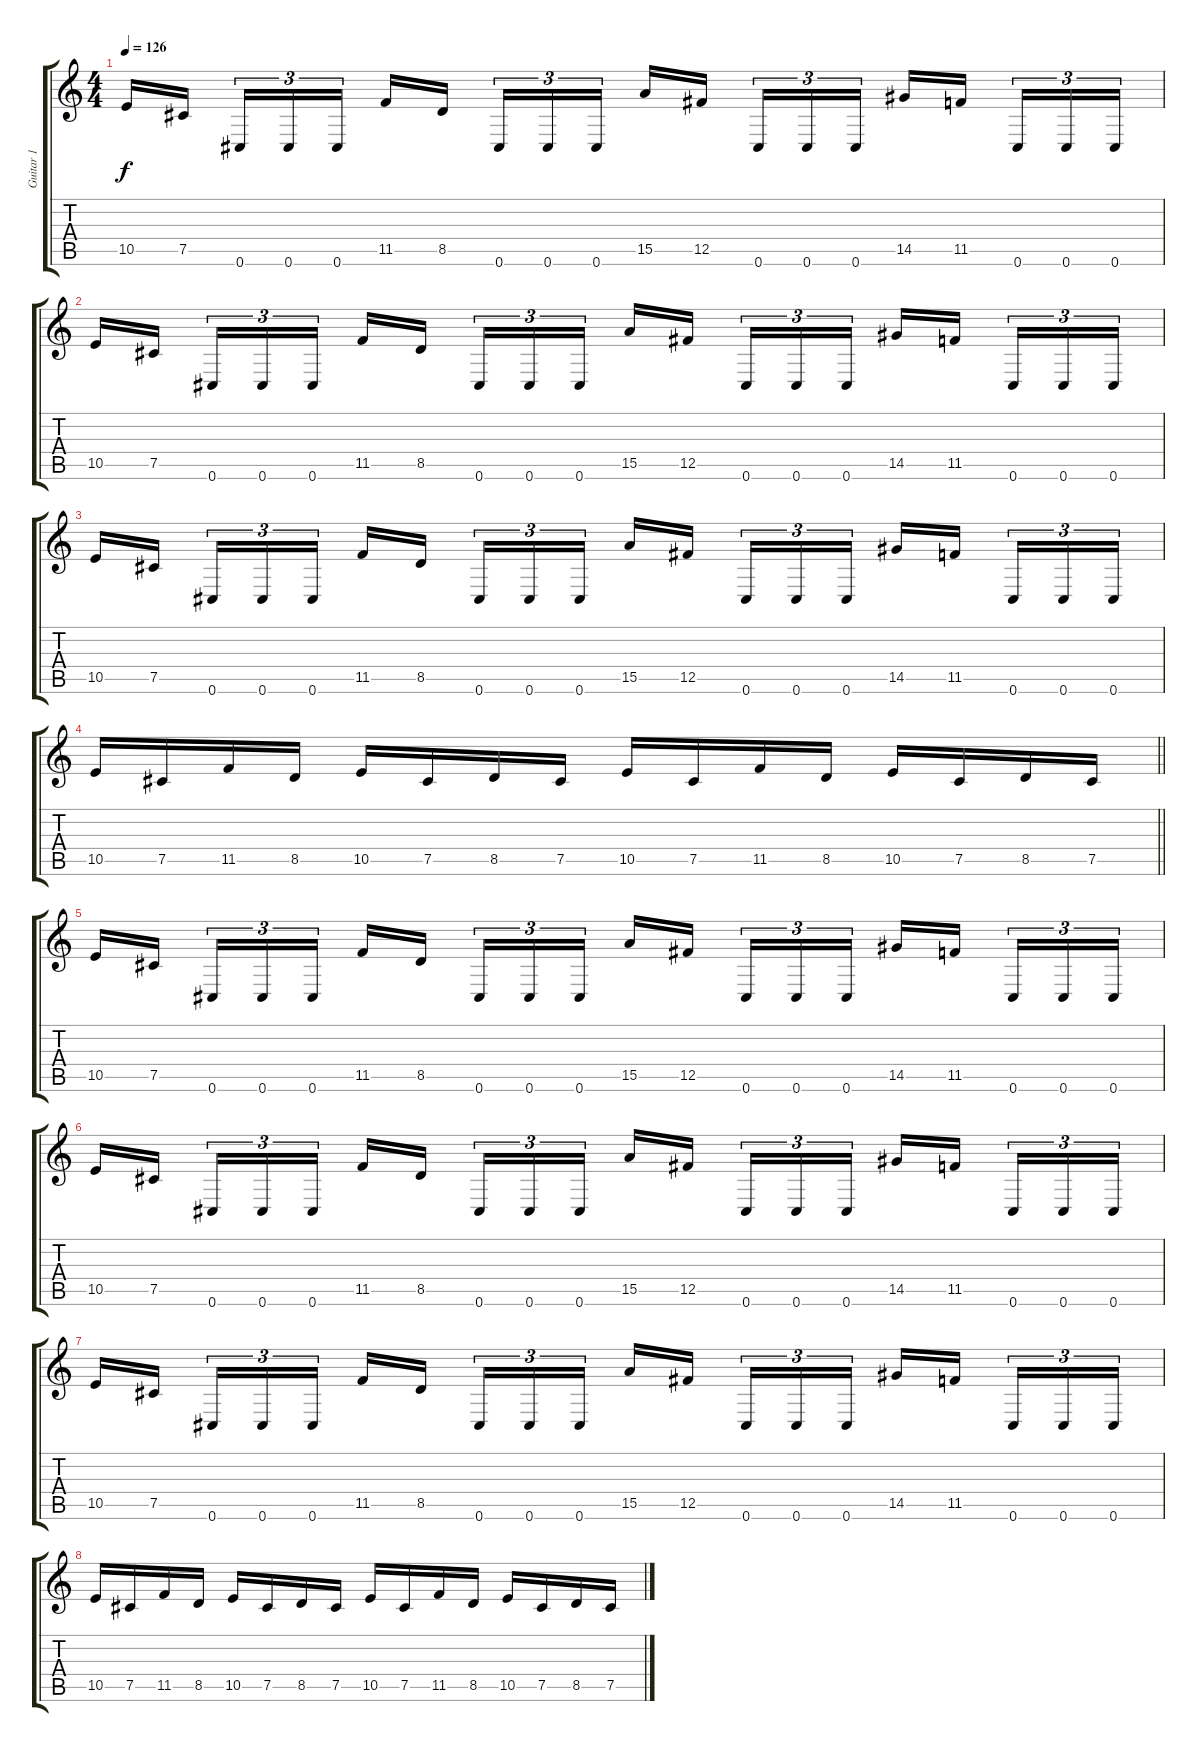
\track ("Guitar 1" "Guitar 1") {instrument distortionguitar}
\staff {score tabs}
\tuning (Db4 Ab3 E3 B2 Gb2 Db2) {hide}
\ts (4 4)
\tempo 126
\clef g2
\ks c
10.5.16{dy f} 7.5.16{beam splitsecondary} 0.6.16{tu (3 2)} 0.6.16{tu (3 2)} 0.6.16{tu (3 2)} 11.5.16 8.5.16{beam splitsecondary} 0.6.16{tu (3 2)} 0.6.16{tu (3 2)} 0.6.16{tu (3 2)} 15.5.16 12.5.16{beam splitsecondary} 0.6.16{tu (3 2)} 0.6.16{tu (3 2)} 0.6.16{tu (3 2)} 14.5.16 11.5.16{beam splitsecondary} 0.6.16{tu (3 2)} 0.6.16{tu (3 2)} 0.6.16{tu (3 2)} |
10.5.16 7.5.16{beam splitsecondary} 0.6.16{tu (3 2)} 0.6.16{tu (3 2)} 0.6.16{tu (3 2)} 11.5.16 8.5.16{beam splitsecondary} 0.6.16{tu (3 2)} 0.6.16{tu (3 2)} 0.6.16{tu (3 2)} 15.5.16 12.5.16{beam splitsecondary} 0.6.16{tu (3 2)} 0.6.16{tu (3 2)} 0.6.16{tu (3 2)} 14.5.16 11.5.16{beam splitsecondary} 0.6.16{tu (3 2)} 0.6.16{tu (3 2)} 0.6.16{tu (3 2)} |
10.5.16 7.5.16{beam splitsecondary} 0.6.16{tu (3 2)} 0.6.16{tu (3 2)} 0.6.16{tu (3 2)} 11.5.16 8.5.16{beam splitsecondary} 0.6.16{tu (3 2)} 0.6.16{tu (3 2)} 0.6.16{tu (3 2)} 15.5.16 12.5.16{beam splitsecondary} 0.6.16{tu (3 2)} 0.6.16{tu (3 2)} 0.6.16{tu (3 2)} 14.5.16 11.5.16{beam splitsecondary} 0.6.16{tu (3 2)} 0.6.16{tu (3 2)} 0.6.16{tu (3 2)} |
\barLineRight lightlight
10.5.16 7.5.16 11.5.16 8.5.16 10.5.16 7.5.16 8.5.16 7.5.16 10.5.16 7.5.16 11.5.16 8.5.16 10.5.16 7.5.16 8.5.16 7.5.16 |
\section ("" "")
10.5.16 7.5.16{beam splitsecondary} 0.6.16{tu (3 2)} 0.6.16{tu (3 2)} 0.6.16{tu (3 2)} 11.5.16 8.5.16{beam splitsecondary} 0.6.16{tu (3 2)} 0.6.16{tu (3 2)} 0.6.16{tu (3 2)} 15.5.16 12.5.16{beam splitsecondary} 0.6.16{tu (3 2)} 0.6.16{tu (3 2)} 0.6.16{tu (3 2)} 14.5.16 11.5.16{beam splitsecondary} 0.6.16{tu (3 2)} 0.6.16{tu (3 2)} 0.6.16{tu (3 2)} |
10.5.16 7.5.16{beam splitsecondary} 0.6.16{tu (3 2)} 0.6.16{tu (3 2)} 0.6.16{tu (3 2)} 11.5.16 8.5.16{beam splitsecondary} 0.6.16{tu (3 2)} 0.6.16{tu (3 2)} 0.6.16{tu (3 2)} 15.5.16 12.5.16{beam splitsecondary} 0.6.16{tu (3 2)} 0.6.16{tu (3 2)} 0.6.16{tu (3 2)} 14.5.16 11.5.16{beam splitsecondary} 0.6.16{tu (3 2)} 0.6.16{tu (3 2)} 0.6.16{tu (3 2)} |
10.5.16 7.5.16{beam splitsecondary} 0.6.16{tu (3 2)} 0.6.16{tu (3 2)} 0.6.16{tu (3 2)} 11.5.16 8.5.16{beam splitsecondary} 0.6.16{tu (3 2)} 0.6.16{tu (3 2)} 0.6.16{tu (3 2)} 15.5.16 12.5.16{beam splitsecondary} 0.6.16{tu (3 2)} 0.6.16{tu (3 2)} 0.6.16{tu (3 2)} 14.5.16 11.5.16{beam splitsecondary} 0.6.16{tu (3 2)} 0.6.16{tu (3 2)} 0.6.16{tu (3 2)} |
10.5.16 7.5.16 11.5.16 8.5.16 10.5.16 7.5.16 8.5.16 7.5.16 10.5.16 7.5.16 11.5.16 8.5.16 10.5.16 7.5.16 8.5.16 7.5.16
